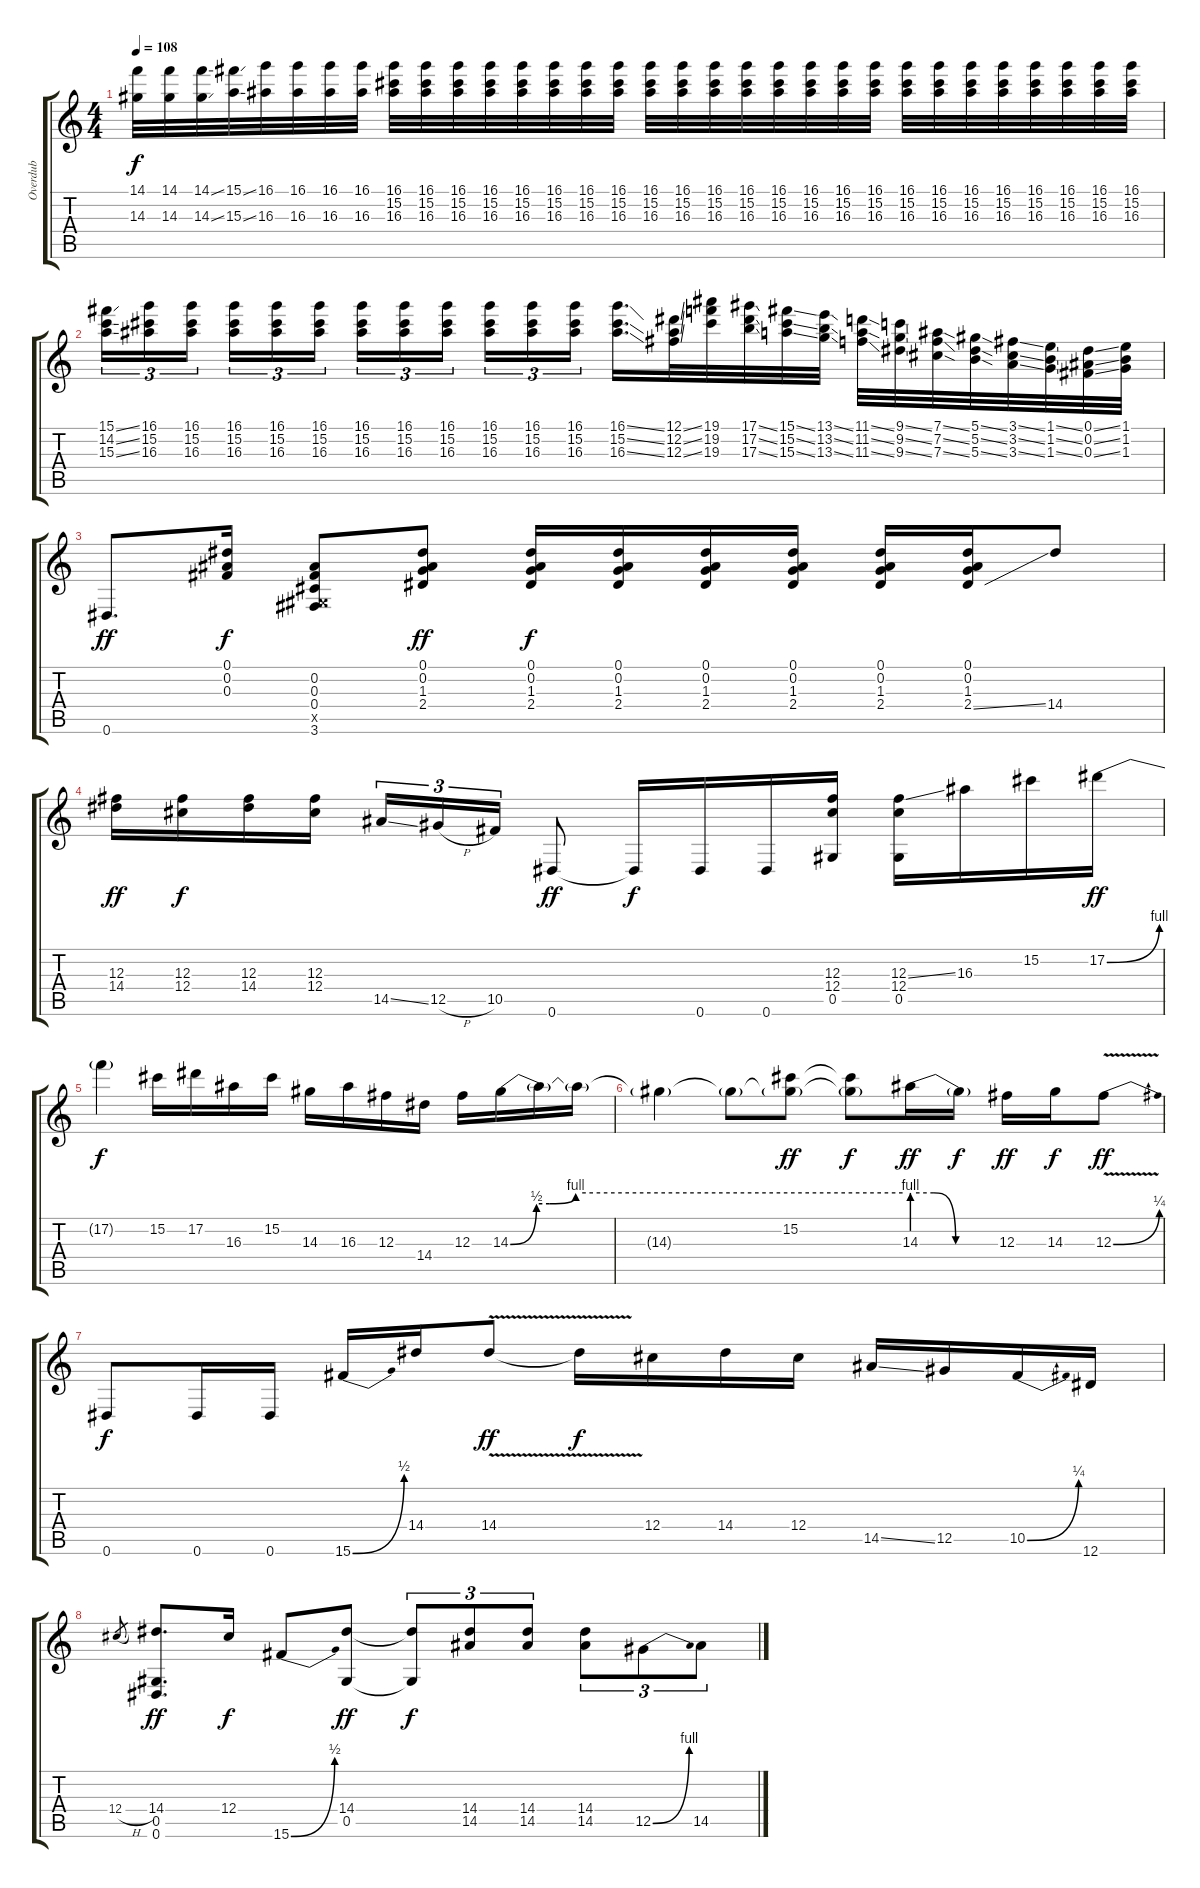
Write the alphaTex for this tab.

\track ("Overdub" "Overdub") {instrument fretlessbass}
\staff {score tabs}
\tuning (Eb4 Bb3 Gb3 Db3 Ab2 Eb2) {hide}
\ts (4 4)
\tempo 108
\clef g2
\ks c
(14.1 14.3).32{dy f} (14.1 14.3).32 (14.1{ss} 14.3{ss}).32 (15.1{ss} 15.3{ss}).32 (16.1 16.3).32 (16.1 16.3).32 (16.1 16.3).32 (16.1 16.3).32 (16.1 15.2 16.3).32 (16.1 15.2 16.3).32 (16.1 15.2 16.3).32 (16.1 15.2 16.3).32 (16.1 15.2 16.3).32 (16.1 15.2 16.3).32 (16.1 15.2 16.3).32 (16.1 15.2 16.3).32 (16.1 15.2 16.3).32 (16.1 15.2 16.3).32 (16.1 15.2 16.3).32 (16.1 15.2 16.3).32 (16.1 15.2 16.3).32 (16.1 15.2 16.3).32 (16.1 15.2 16.3).32 (16.1 15.2 16.3).32 (16.1 15.2 16.3).32 (16.1 15.2 16.3).32 (16.1 15.2 16.3).32 (16.1 15.2 16.3).32 (16.1 15.2 16.3).32 (16.1 15.2 16.3).32 (16.1 15.2 16.3).32 (16.1 15.2 16.3).32 |
(15.1{ss} 14.2{ss} 15.3{ss}).16{tu (3 2)} (16.1 15.2 16.3).16{tu (3 2)} (16.1 15.2 16.3).16{tu (3 2)} (16.1 15.2 16.3).16{tu (3 2)} (16.1 15.2 16.3).16{tu (3 2)} (16.1 15.2 16.3).16{tu (3 2)} (16.1 15.2 16.3).16{tu (3 2)} (16.1 15.2 16.3).16{tu (3 2)} (16.1 15.2 16.3).16{tu (3 2)} (16.1 15.2 16.3).16{tu (3 2)} (16.1 15.2 16.3).16{tu (3 2)} (16.1 15.2 16.3).16{tu (3 2)} (16.1{ss} 15.2{ss} 16.3{ss}).16{d} (12.1{ss} 12.2{ss} 12.3{ss}).32 (19.1 19.2 19.3).32 (17.1{ss} 17.2{ss} 17.3{ss}).32 (15.1{ss} 15.2{ss} 15.3{ss}).32 (13.1{ss} 13.2{ss} 13.3{ss}).32 (11.1{ss} 11.2{ss} 11.3{ss}).32 (9.1{ss} 9.2{ss} 9.3{ss}).32 (7.1{ss} 7.2{ss} 7.3{ss}).32 (5.1{ss} 5.2{ss} 5.3{ss}).32 (3.1{ss} 3.2{ss} 3.3{ss}).32 (1.1{ss} 1.2{ss} 1.3{ss}).32 (0.1{ss} 0.2{ss} 0.3{ss}).32 (1.1 1.2 1.3).32 |
0.6.8{d dy ff} (0.1 0.2 0.3).16{dy f} (0.2 0.3 0.4 0.5{x} 3.6).8 (0.1 0.2 1.3 2.4).8{dy ff} (0.1 0.2 1.3 2.4).16{dy f} (0.1 0.2 1.3 2.4).16 (0.1 0.2 1.3 2.4).16 (0.1 0.2 1.3 2.4).16 (0.1 0.2 1.3 2.4).16 (0.1 0.2 1.3 2.4{ss}).16 14.4.8 |
(12.3 14.4).16{dy ff} (12.3 12.4).16{dy f} (12.3 14.4).16 (12.3 12.4).16 14.5{ss}.16{tu (3 2)} 12.5{h}.16{tu (3 2)} 10.5.16{tu (3 2)} 0.6.8{dy ff} 0.6{t}.16{dy f} 0.6.16 0.6.16 (12.3 12.4 0.5).16 (12.3{ss} 12.4 0.5).16 16.3.16 15.2.16 17.2{be (bend 0 0 60 4)}.16{dy ff} |
17.2{t}.4{dy f} 15.2.16 17.2.16 16.3.16 15.2.16 14.3.16 16.3.16 12.3.16 14.4.16 12.3.16 14.3{be (custom 0 0 4 2 6 2 10 4 60 4)}.16 14.3{t}.16 14.3{t}.16 |
14.3{t}.4 14.3{t}.8 (15.2 14.3{t}).8{dy ff} (15.2{t} 14.3{t}).8{dy f} 14.3{be (custom 0 4 15 4 30 0 60 0)}.16{dy ff} 14.3{t}.16{dy f} 12.3.16{dy ff} 14.3.16{dy f} 12.3{be (bend 0 0 60 1) v}.8{dy ff} |
0.6.8{dy f} 0.6.16 0.6.16 15.6{be (bend 0 0 60 2)}.16 14.4.16 14.4{v}.8{dy ff} 14.4{t}.16{dy f} 12.4.16 14.4.16 12.4.16 14.5{ss}.16 12.5.16 10.5{be (bend 0 0 60 1)}.16 12.6.16 |
12.4{h}.8{gr} (14.4 0.5 0.6).8{d dy ff} 12.4.16{dy f} 15.6{be (bend 0 0 60 2)}.8 (14.4 0.5).8{dy ff} (14.4{t} 0.5{t}).8{tu (3 2) dy f} (14.4 14.5).8{tu (3 2)} (14.4 14.5).8{tu (3 2)} (14.4 14.5).8{tu (3 2)} 12.5{be (bend 0 0 60 4)}.8{tu (3 2)} 14.5.8{tu (3 2)}
